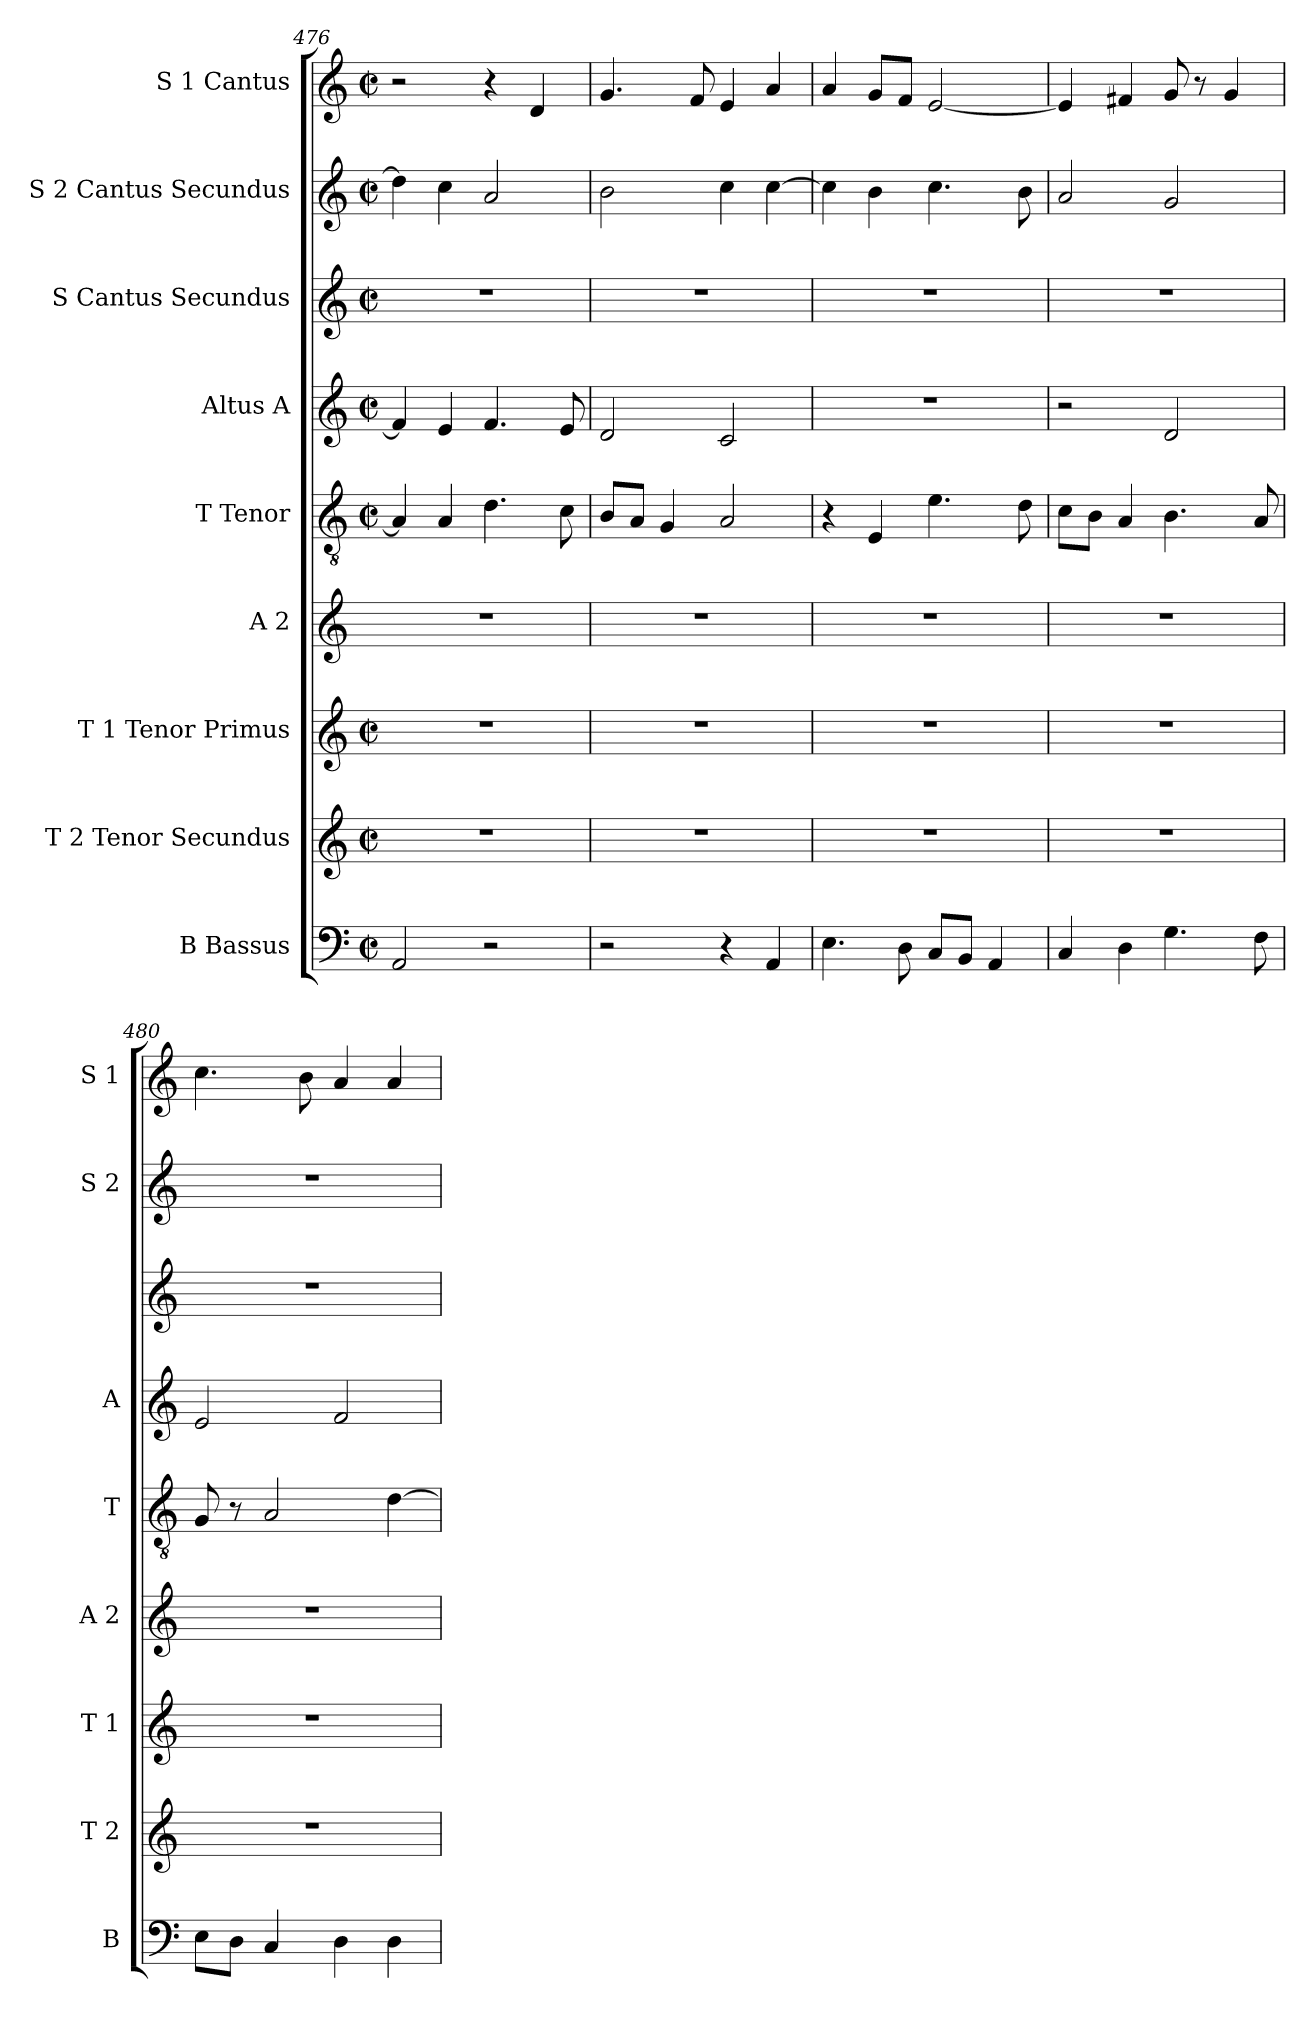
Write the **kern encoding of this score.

**kern	**kern	**kern	**kern	**kern	**kern	**kern	**kern	**kern
*part9	*part8	*part7	*part6	*part5	*part4	*part3	*part2	*part1
*staff9	*staff8	*staff7	*staff6	*staff5	*staff4	*staff3	*staff2	*staff1
*I"B Bassus	*I"T 2 Tenor Secundus	*I"T 1 Tenor Primus	*I"A 2	*I"T Tenor	*I"Altus A	*I"S Cantus Secundus	*I"S 2 Cantus Secundus	*I"S 1 Cantus
*I'B	*I'T 2	*I'T 1	*I'A 2	*I'T	*I'A	*	*I'S 2	*I'S 1
!!LO:LB:g=z
*clefF4	*clefG2	*clefG2	*clefG2	*clefGv2	*clefG2	*clefG2	*clefG2	*clefG2
*k[]	*k[]	*k[]	*k[]	*k[]	*k[]	*k[]	*k[]	*k[]
*C:	*C:	*C:	*C:	*C:	*C:	*C:	*C:	*C:
*M2/2	*M2/2	*M2/2	*	*M2/2	*M2/2	*M2/2	*M2/2	*M2/2
*met(c|)	*met(c|)	*met(c|)	*	*met(c|)	*met(c|)	*met(c|)	*met(c|)	*met(c|)
=476	=476	=476	=476	=476	=476	=476	=476	=476
2AA/	1r	1r	1r	4A/]	4f/]	1r	4dd\]	2r
.	.	.	.	4A/	4e/	.	4cc\	.
2r	.	.	.	4.d\	4.f/	.	2a/	4r
.	.	.	.	.	.	.	.	4d/
.	.	.	.	8c\	8e/	.	.	.
=477	=477	=477	=477	=477	=477	=477	=477	=477
2r	1r	1r	1r	8B/L	2d/	1r	2b\	4.g/
.	.	.	.	8A/J	.	.	.	.
.	.	.	.	4G/	.	.	.	.
.	.	.	.	.	.	.	.	8f/
4r	.	.	.	2A/	2c/	.	4cc\	4e/
4AA/	.	.	.	.	.	.	[>4cc\	4a/
=478	=478	=478	=478	=478	=478	=478	=478	=478
4.E\	1r	1r	1r	4r	1r	1r	4cc\]	4a/
.	.	.	.	4E/	.	.	4b\	8g/L
8D\	.	.	.	.	.	.	.	8f/J
8C/L	.	.	.	4.e\	.	.	4.cc\	[<2e/
8BB/J	.	.	.	.	.	.	.	.
4AA/	.	.	.	.	.	.	.	.
.	.	.	.	8d\	.	.	8b\	.
=479	=479	=479	=479	=479	=479	=479	=479	=479
4C/	1r	1r	1r	8c\L	2r	1r	2a/	4e/]
.	.	.	.	8B\J	.	.	.	.
4D\	.	.	.	4A/	.	.	.	4f#X/
4.G\	.	.	.	4.B\	2d/	.	2g/	8g/
.	.	.	.	.	.	.	.	8r
.	.	.	.	.	.	.	.	4g/
8F\	.	.	.	8A/	.	.	.	.
=480	=480	=480	=480	=480	=480	=480	=480	=480
8E\L	1r	1r	1r	8G/	2e/	1r	1r	4.cc\
8D\J	.	.	.	8r	.	.	.	.
4C/	.	.	.	2A/	.	.	.	.
.	.	.	.	.	.	.	.	8b\
4D\	.	.	.	.	2f/	.	.	4a/
4D\	.	.	.	[<4d\	.	.	.	4a/
=	=	=	=	=	=	=	=	=
*-	*-	*-	*-	*-	*-	*-	*-	*-
